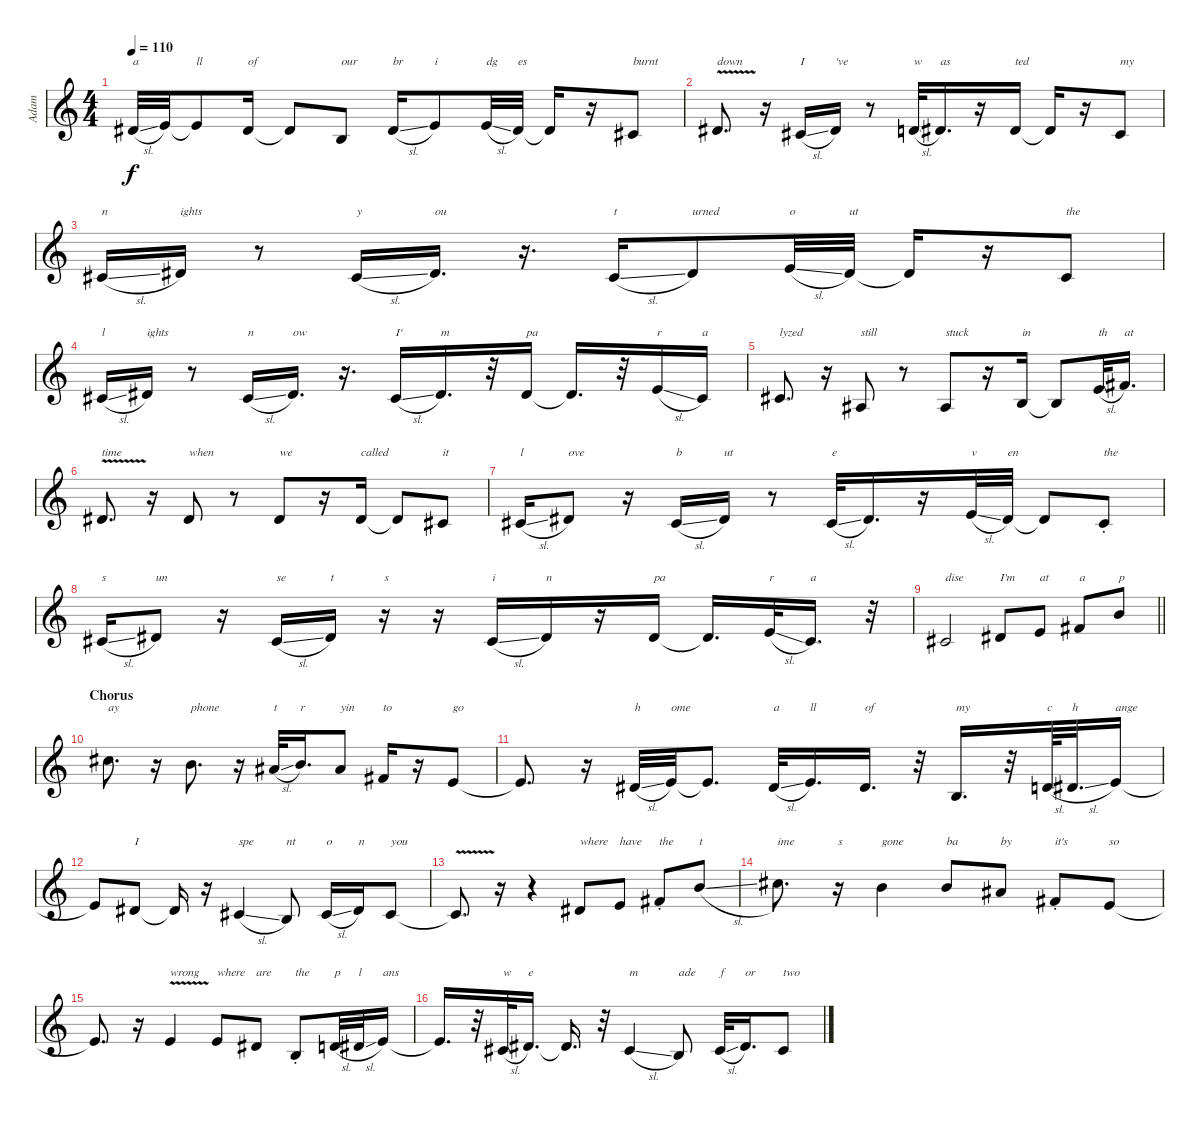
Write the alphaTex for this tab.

\track ("Adam" "Adam") {instrument lead2sawtooth}
\staff {score}
\tuning (E4 B3 G3 D3 A2 E2) {hide}
\ts (4 4)
\tempo 110
\clef g2
\ks c
8.3{sl}.32{txt "a" dy f} 9.3.32 9.3{t}.8{txt "ll"} 8.3.16{txt "of"} 8.3{t}.8 4.3.8{txt "our"} 8.3{sl}.16{txt "br"} 9.3.8{txt "i"} 9.3{sl}.32{txt "dg"} 8.3.32{txt "es"} 8.3{t}.16 r.16 6.3.8{txt "burnt"} |
8.3{v}.8{d txt "down"} r.16 6.3{sl}.16{txt "I"} 8.3.16{txt "'ve"} r.8 7.3{sl}.32{txt "w"} 8.3.16{d txt "as"} r.16 8.3.16{txt "ted"} 8.3{t}.16 r.16 6.3.8{txt "my"} |
6.3{sl}.16{txt "n"} 8.3.16{txt "ights"} r.8 6.3{sl}.16{txt "y"} 8.3.16{d txt "ou"} r.16{d} 6.3{sl}.16{txt "t"} 8.3.8{txt "urned"} 9.3{sl}.32{txt "o"} 8.3.32{txt "ut"} 8.3{t}.16 r.16 6.3.8{txt "the"} |
6.3{sl}.16{txt "l"} 8.3.16{txt "ights"} r.8 6.3{sl}.16{txt "n"} 8.3.16{d txt "ow"} r.16{d} 6.3{sl}.16{txt "I'"} 8.3.16{d txt "m"} r.32 8.3.16{txt "pa"} 8.3{t}.16{d} r.32 9.3{sl}.16{txt "r"} 6.3.16{txt "a"} |
6.3.8{d txt "lyzed"} r.16 8.4.8{txt "still"} r.8 8.4.8{txt "stuck"} r.16 4.3.16{txt "in"} 4.3{t}.8 5.2{sl}.32{txt "th"} 7.2.16{d txt "at"} |
8.3{v}.8{d txt "time"} r.16 8.3.8{txt "when"} r.8 8.3.8{txt "we"} r.16 8.3.16{txt "called"} 8.3{t}.8 6.3.8{txt "it"} |
6.3{sl}.16{txt "l"} 8.3.8{txt "ove"} r.16 6.3{sl}.16{txt "b"} 8.3.16{txt "ut"} r.8 6.3{sl}.32{txt "e"} 8.3.16{d} r.16 9.3{sl}.32{txt "v"} 8.3.32{txt "en"} 8.3{t}.8 6.3{st}.8{txt "the"} |
6.3{sl}.16{txt "s"} 8.3.8{txt "un"} r.16 6.3{sl}.16{txt "se"} 8.3.16{txt "t"} r.16{txt "s"} r.16 6.3{sl}.16{txt "i"} 8.3.16{txt "n"} r.16 8.3.16{txt "pa"} 8.3{t}.16{d} 9.3{sl}.32{txt "r"} 6.3.16{d txt "a"} r.32 |
\barLineRight lightlight
6.3.2{txt "dise"} 4.2.8{txt "I'm"} 5.2.8{txt "at"} 2.1.8{txt "a"} 7.1.8{txt "p"} |
\section ("" "Chorus")
9.1.8{d txt "ay"} r.16 7.1.8{d txt "phone"} r.16 6.1{sl}.32{txt "t"} 7.1.16{d txt "r"} 6.1.8{txt "yin"} 7.2.16{txt "to"} r.16 5.2.8{txt "go"} |
5.2{t}.8{d} r.16 8.3{sl}.32{txt "h"} 9.3.32{txt "ome"} 9.3{t}.8{d} 8.3{sl}.32{txt "a"} 9.3.16{d txt "ll"} 8.3.16{d txt "of"} r.32 4.3.16{d txt "my"} r.32 7.3{sl}.64{txt "c"} 8.3{sl}.32{d txt "h"} 9.3.16{txt "ange"} |
9.3{t}.8 8.3.8{txt "I"} 8.3{t}.16 r.16 11.4{sl}.4{txt "spe"} 9.4.8{txt "nt"} 6.3{sl}.16{txt "o"} 8.3.16{txt "n"} 6.3.8{txt "you"} |
6.3{v t}.8{d} r.16 r.4 4.2.8{txt "where"} 5.2.8{txt "have"} 7.2{st}.8{txt "the"} 7.1{sl}.8{txt "t"} |
9.1.8{d txt "ime"} r.16{txt "s"} 7.1.4{txt "gone"} 7.1.8{txt "ba"} 6.1.8{txt "by"} 7.2{st}.8{txt "it's"} 5.2.8{txt "so"} |
5.2{t}.8{d} r.16 5.2{v}.4{txt "wrong"} 5.2.8{txt "where"} 8.3.8{txt "are"} 4.3{st}.8{txt "the"} 7.3{sl}.32{txt "p"} 8.3{sl}.32{txt "l"} 9.3.16{txt "ans"} |
9.3{t}.16{d} r.32 6.3{sl}.32{txt "w"} 8.3.16{d txt "e"} 8.3{t}.16{d} r.32 6.3{sl}.4{txt "m"} 4.3.8{txt "ade"} 6.3{sl}.32{txt "f"} 8.3.16{d txt "or"} 6.3.8{txt "two"}
